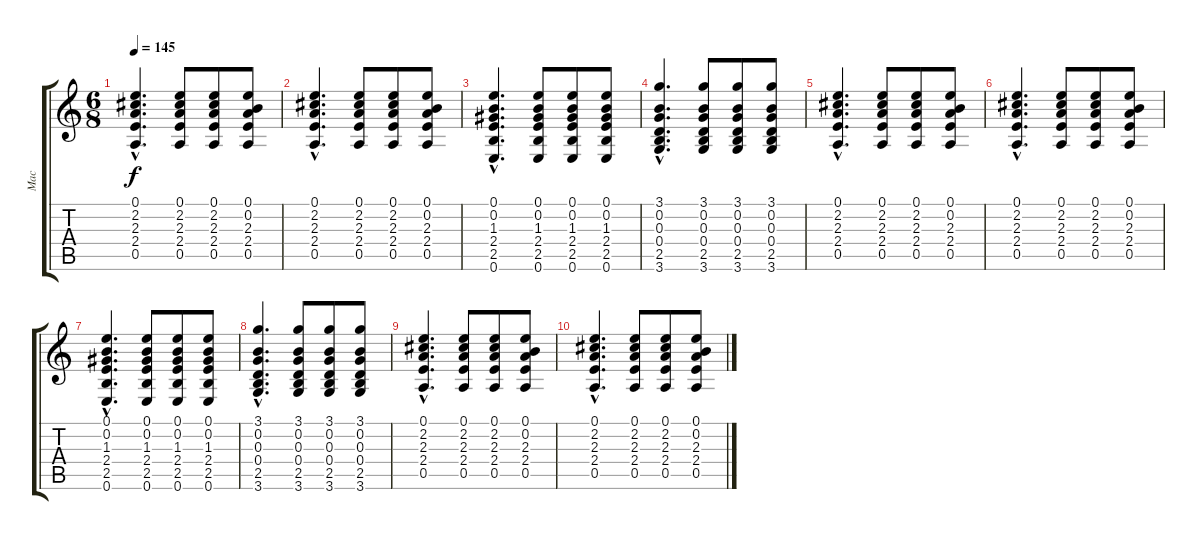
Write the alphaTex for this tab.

\track ("Mac" "Mac") {instrument acousticguitarnylon}
\staff {score tabs}
\tuning (E4 B3 G3 D3 A2 E2) {hide}
\ts (6 8)
\tempo 145
\clef g2
\ks c
(0.1{hac} 2.2{hac} 2.3{hac} 2.4{hac} 0.5{hac}).4{d dy f} (0.1 2.2 2.3 2.4 0.5).8 (0.1 2.2 2.3 2.4 0.5).8 (0.1 0.2 2.3 2.4 0.5).8 |
(0.1{hac} 2.2{hac} 2.3{hac} 2.4{hac} 0.5{hac}).4{d} (0.1 2.2 2.3 2.4 0.5).8 (0.1 2.2 2.3 2.4 0.5).8 (0.1 0.2 2.3 2.4 0.5).8 |
(0.1{hac} 0.2{hac} 1.3{hac} 2.4{hac} 2.5{hac} 0.6{hac}).4{d} (0.1 0.2 1.3 2.4 2.5 0.6).8 (0.1 0.2 1.3 2.4 2.5 0.6).8 (0.1 0.2 1.3 2.4 2.5 0.6).8 |
(3.1{hac} 0.2{hac} 0.3{hac} 0.4{hac} 2.5{hac} 3.6{hac}).4{d} (3.1 0.2 0.3 0.4 2.5 3.6).8 (3.1 0.2 0.3 0.4 2.5 3.6).8 (3.1 0.2 0.3 0.4 2.5 3.6).8 |
(0.1{hac} 2.2{hac} 2.3{hac} 2.4{hac} 0.5{hac}).4{d} (0.1 2.2 2.3 2.4 0.5).8 (0.1 2.2 2.3 2.4 0.5).8 (0.1 0.2 2.3 2.4 0.5).8 |
(0.1{hac} 2.2{hac} 2.3{hac} 2.4{hac} 0.5{hac}).4{d} (0.1 2.2 2.3 2.4 0.5).8 (0.1 2.2 2.3 2.4 0.5).8 (0.1 0.2 2.3 2.4 0.5).8 |
(0.1{hac} 0.2{hac} 1.3{hac} 2.4{hac} 2.5{hac} 0.6{hac}).4{d} (0.1 0.2 1.3 2.4 2.5 0.6).8 (0.1 0.2 1.3 2.4 2.5 0.6).8 (0.1 0.2 1.3 2.4 2.5 0.6).8 |
(3.1{hac} 0.2{hac} 0.3{hac} 0.4{hac} 2.5{hac} 3.6{hac}).4{d} (3.1 0.2 0.3 0.4 2.5 3.6).8 (3.1 0.2 0.3 0.4 2.5 3.6).8 (3.1 0.2 0.3 0.4 2.5 3.6).8 |
(0.1{hac} 2.2{hac} 2.3{hac} 2.4{hac} 0.5{hac}).4{d} (0.1 2.2 2.3 2.4 0.5).8 (0.1 2.2 2.3 2.4 0.5).8 (0.1 0.2 2.3 2.4 0.5).8 |
(0.1{hac} 2.2{hac} 2.3{hac} 2.4{hac} 0.5{hac}).4{d} (0.1 2.2 2.3 2.4 0.5).8 (0.1 2.2 2.3 2.4 0.5).8 (0.1 0.2 2.3 2.4 0.5).8
